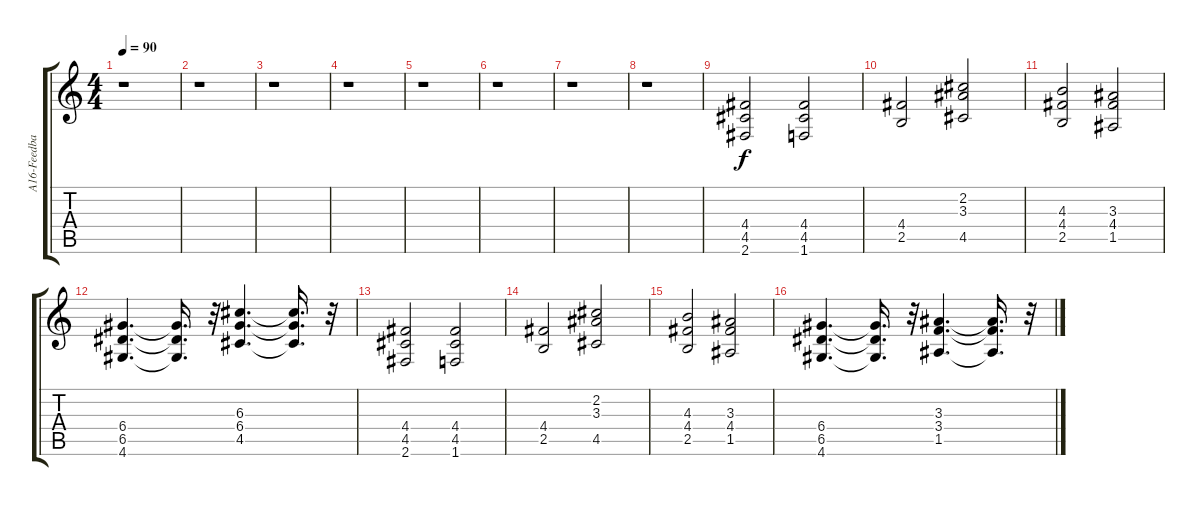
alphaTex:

\track ("A16-Feedback Gt." "A16-Feedba") {instrument distortionguitar}
\staff {score tabs}
\tuning (E4 B3 G3 D3 A2 E2) {hide}
\ts (4 4)
\tempo 90
\clef g2
\ks c
r.1{dy f} |
r.1 |
r.1 |
r.1 |
r.1 |
r.1 |
r.1 |
r.1 |
(4.4 4.5 2.6).2{instrument distortionguitar} (4.4 4.5 1.6).2 |
(4.4 2.5).2 (2.2 3.3 4.5).2 |
(4.3 4.4 2.5).2 (3.3 4.4 1.5).2 |
(6.4 6.5 4.6).4{d} (6.4{t} 6.5{t} 4.6{t}).16{d} r.32 (6.3 6.4 4.5).4{d} (6.3{t} 6.4{t} 4.5{t}).16{d} r.32 |
(4.4 4.5 2.6).2 (4.4 4.5 1.6).2 |
(4.4 2.5).2 (2.2 3.3 4.5).2 |
(4.3 4.4 2.5).2 (3.3 4.4 1.5).2 |
(6.4 6.5 4.6).4{d} (6.4{t} 6.5{t} 4.6{t}).16{d} r.32 (3.3 3.4 1.5).4{d} (3.3{t} 3.4{t} 1.5{t}).16{d} r.32
